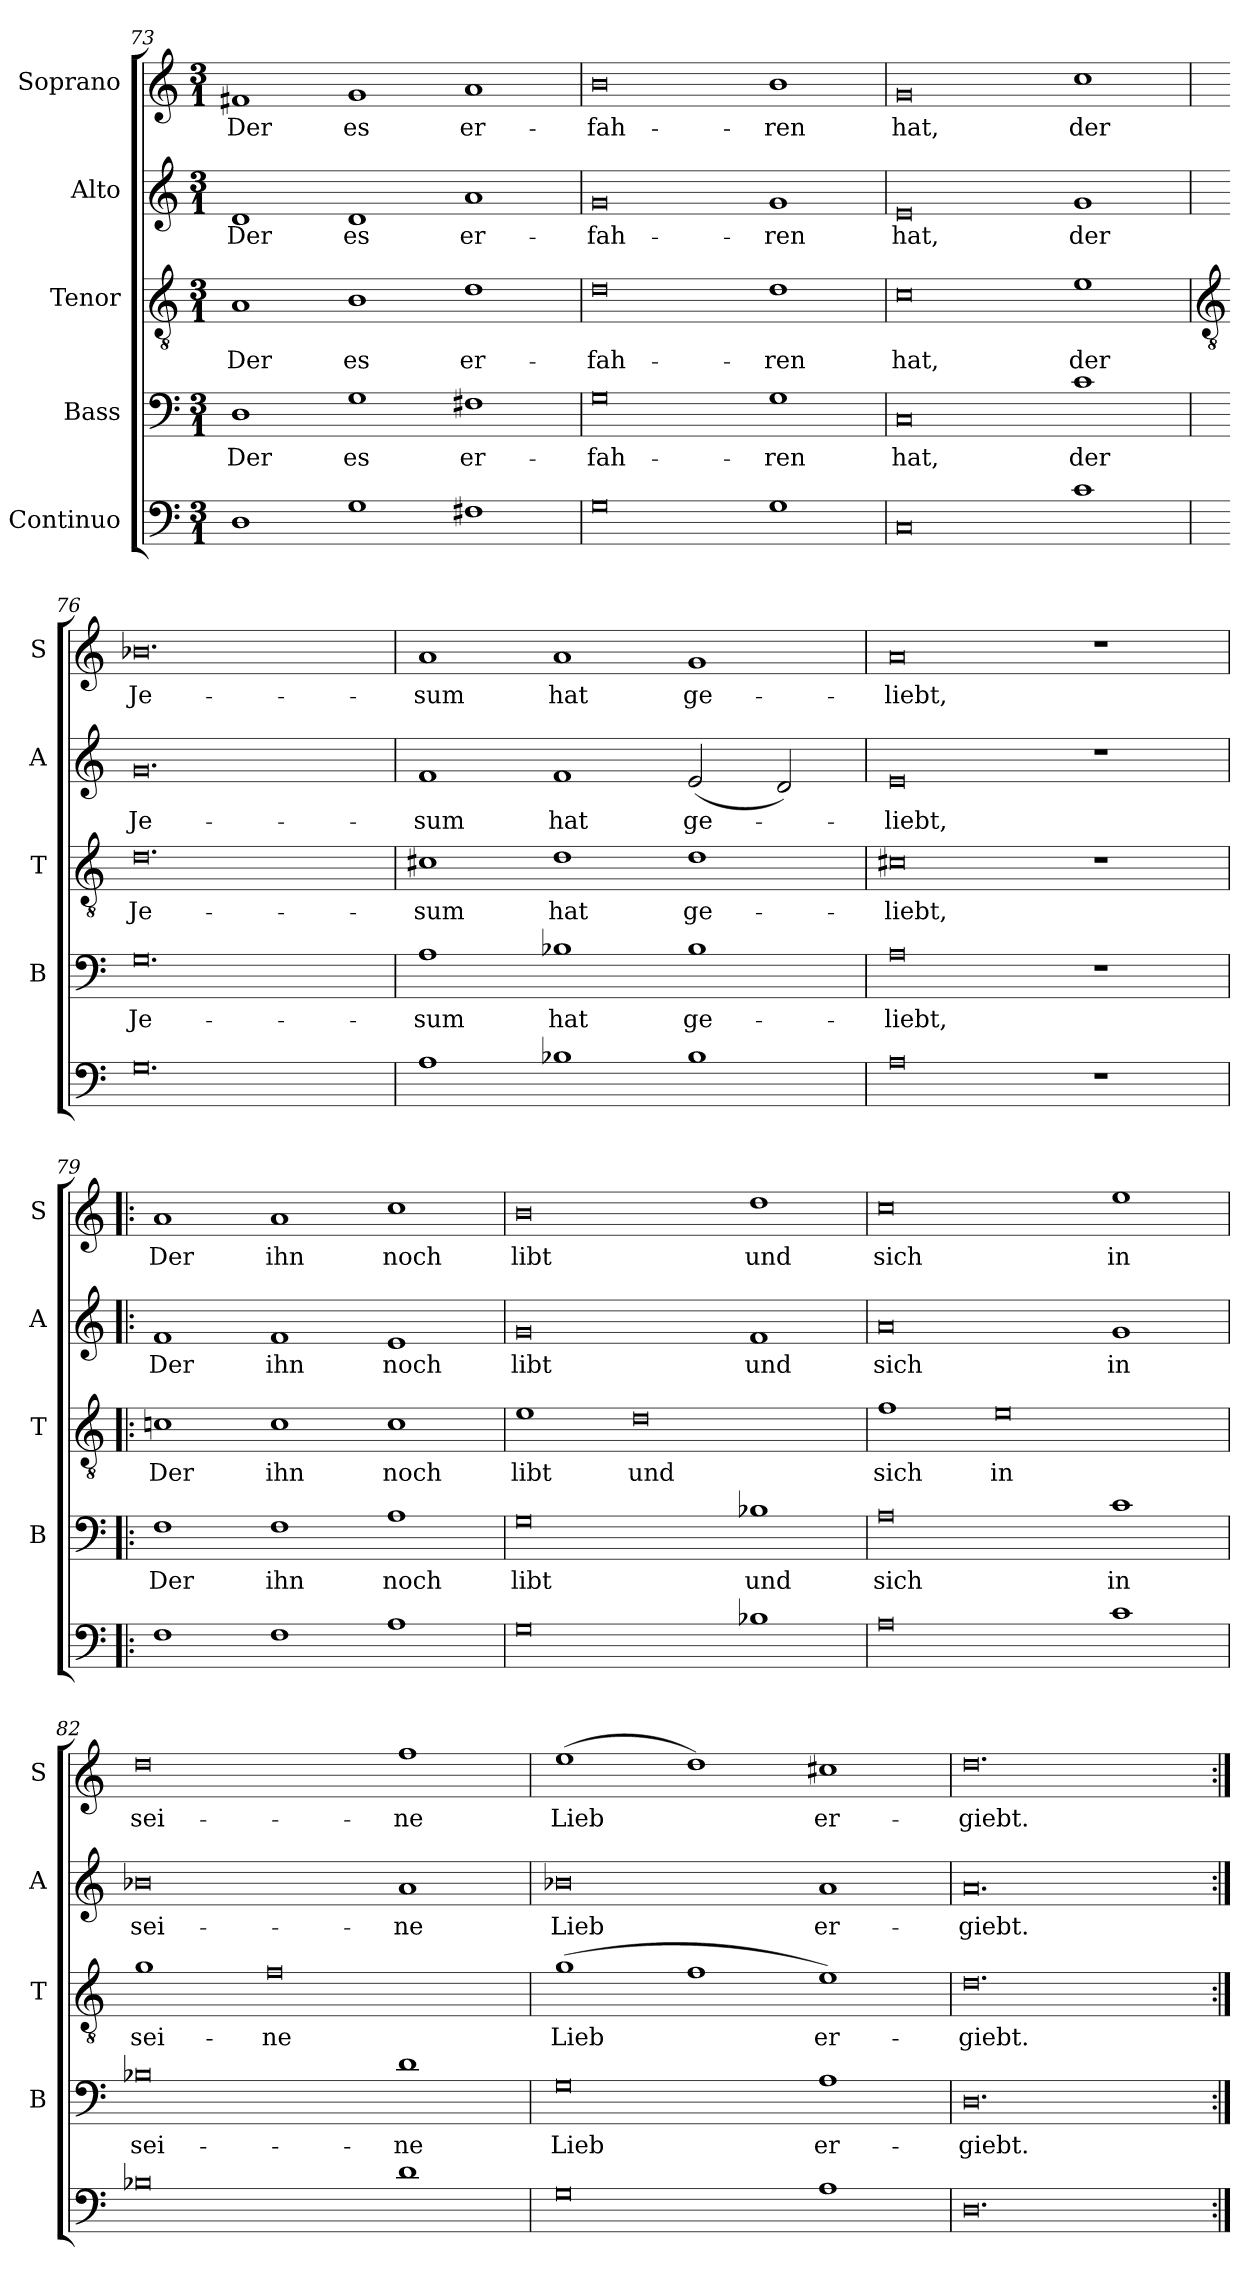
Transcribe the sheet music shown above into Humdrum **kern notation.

**kern	**kern	**text	**kern	**text	**kern	**text	**kern	**text
*part5	*part4	*part4	*part3	*part3	*part2	*part2	*part1	*part1
*staff5	*staff4	*staff4	*staff3	*staff3	*staff2	*staff2	*staff1	*staff1
*I"Continuo	*I"Bass	*	*I"Tenor	*	*I"Alto	*	*I"Soprano	*
*	*I'B	*	*I'T	*	*I'A	*	*I'S	*
*clefF4	*clefF4	*	*clefGv2	*	*clefG2	*	*clefG2	*
*k[]	*k[]	*	*k[]	*	*k[]	*	*k[]	*
*C:	*C:	*	*C:	*	*C:	*	*C:	*
*M3/1	*M3/1	*	*M3/1	*	*M3/1	*	*M3/1	*
=73	=73	=73	=73	=73	=73	=73	=73	=73
!	!	!LO:LY:b	!	!LO:LY:b	!	!LO:LY:b	!	!LO:LY:b
1D	1D	Der	1A	Der	1d	Der	1f#X	Der
!	!	!LO:LY:b	!	!LO:LY:b	!	!LO:LY:b	!	!LO:LY:b
1G	1G	es	1B	es	1d	es	1g	es
!	!	!LO:LY:b	!	!LO:LY:b	!	!LO:LY:b	!	!LO:LY:b
1F#X	1F#X	er-	1d	er-	1a	er-	1a	er-
=74	=74	=74	=74	=74	=74	=74	=74	=74
!	!	!LO:LY:b	!	!LO:LY:b	!	!LO:LY:b	!	!LO:LY:b
0G	0G	-fah-	0d	-fah-	0g	-fah-	0b	-fah-
!	!	!LO:LY:b	!	!LO:LY:b	!	!LO:LY:b	!	!LO:LY:b
1G	1G	-ren	1d	-ren	1g	-ren	1b	-ren
=75	=75	=75	=75	=75	=75	=75	=75	=75
!	!	!LO:LY:b	!	!LO:LY:b	!	!LO:LY:b	!	!LO:LY:b
0C	0C	hat,	0c	hat,	0e	hat,	0g	hat,
!	!	!LO:LY:b	!	!LO:LY:b	!	!LO:LY:b	!	!LO:LY:b
1c	1c	der	1e	der	1g	der	1cc	der
!!LO:LB:g=z
=76	=76	=76	=76	=76	=76	=76	=76	=76
*	*	*	*clefGv2	*	*	*	*	*
!	!	!LO:LY:b	!	!LO:LY:b	!	!LO:LY:b	!	!LO:LY:b
0.G	0.G	Je-	0.d	Je-	0.g	Je-	0.b-X	Je-
=77	=77	=77	=77	=77	=77	=77	=77	=77
!	!	!LO:LY:b	!	!LO:LY:b	!	!LO:LY:b	!	!LO:LY:b
1A	1A	-sum	1c#X	-sum	1f	-sum	1a	-sum
!	!	!LO:LY:b	!	!LO:LY:b	!	!LO:LY:b	!	!LO:LY:b
1B-X	1B-X	hat	1d	hat	1f	hat	1a	hat
!	!	!LO:LY:b	!	!LO:LY:b	!	!LO:LY:b	!	!LO:LY:b
1B-	1B-	ge-	1d	ge-	(<2e	ge-	1g	ge-
.	.	.	.	.	2d)	.	.	.
=78	=78	=78	=78	=78	=78	=78	=78	=78
!	!	!LO:LY:b	!	!LO:LY:b	!	!LO:LY:b	!	!LO:LY:b
0A	0A	-liebt,	0c#X	-liebt,	0e	liebt,	0a	-liebt,
1r	1r	.	1r	.	1r	.	1r	.
=79!|:	=79!|:	=79!|:	=79!|:	=79!|:	=79!|:	=79!|:	=79!|:	=79!|:
!	!	!LO:LY:b	!	!LO:LY:b	!	!LO:LY:b	!	!LO:LY:b
1F	1F	Der	1cn	Der	1f	Der	1a	Der
!	!	!LO:LY:b	!	!LO:LY:b	!	!LO:LY:b	!	!LO:LY:b
1F	1F	ihn	1c	ihn	1f	ihn	1a	ihn
!	!	!LO:LY:b	!	!LO:LY:b	!	!LO:LY:b	!	!LO:LY:b
1A	1A	noch	1c	noch	1e	noch	1cc	noch
=80	=80	=80	=80	=80	=80	=80	=80	=80
!	!	!LO:LY:b	!	!LO:LY:b	!	!LO:LY:b	!	!LO:LY:b
0G	0G	libt	1e	libt	0g	libt	0b	libt
!	!	!	!	!LO:LY:b	!	!	!	!
.	.	.	0d	und	.	.	.	.
!	!	!LO:LY:b	!	!	!	!LO:LY:b	!	!LO:LY:b
1B-X	1B-X	und	.	.	1f	und	1dd	und
=81	=81	=81	=81	=81	=81	=81	=81	=81
!	!	!LO:LY:b	!	!LO:LY:b	!	!LO:LY:b	!	!LO:LY:b
0A	0A	sich	1f	sich	0a	sich	0cc	sich
!	!	!	!	!LO:LY:b	!	!	!	!
.	.	.	0e	in	.	.	.	.
!	!	!LO:LY:b	!	!	!	!LO:LY:b	!	!LO:LY:b
1c	1c	in	.	.	1g	in	1ee	in
=82	=82	=82	=82	=82	=82	=82	=82	=82
!	!	!LO:LY:b	!	!LO:LY:b	!	!LO:LY:b	!	!LO:LY:b
0B-X	0B-X	sei-	1g	sei-	0b-X	sei-	0dd	sei-
!	!	!	!	!LO:LY:b	!	!	!	!
.	.	.	0f	-ne	.	.	.	.
!	!	!LO:LY:b	!	!	!	!LO:LY:b	!	!LO:LY:b
1d	1d	-ne	.	.	1a	-ne	1ff	-ne
=83	=83	=83	=83	=83	=83	=83	=83	=83
!	!	!LO:LY:b	!	!LO:LY:b	!	!LO:LY:b	!	!LO:LY:b
0G	0G	Lieb	(>1g	Lieb	0b-X	Lieb	(>1ee	Lieb
.	.	.	1f	.	.	.	1dd)	.
!	!	!LO:LY:b	!	!LO:LY:b	!	!LO:LY:b	!	!LO:LY:b
1A	1A	er-	1e)	er-	1a	er-	1cc#X	er-
=84	=84	=84	=84	=84	=84	=84	=84	=84
!	!	!LO:LY:b	!	!LO:LY:b	!	!LO:LY:b	!	!LO:LY:b
0.D	0.D	-giebt.	0.d	-giebt.	0.a	-giebt.	0.dd	-giebt.
=:|!	=:|!	=:|!	=:|!	=:|!	=:|!	=:|!	=:|!	=:|!
*-	*-	*-	*-	*-	*-	*-	*-	*-
